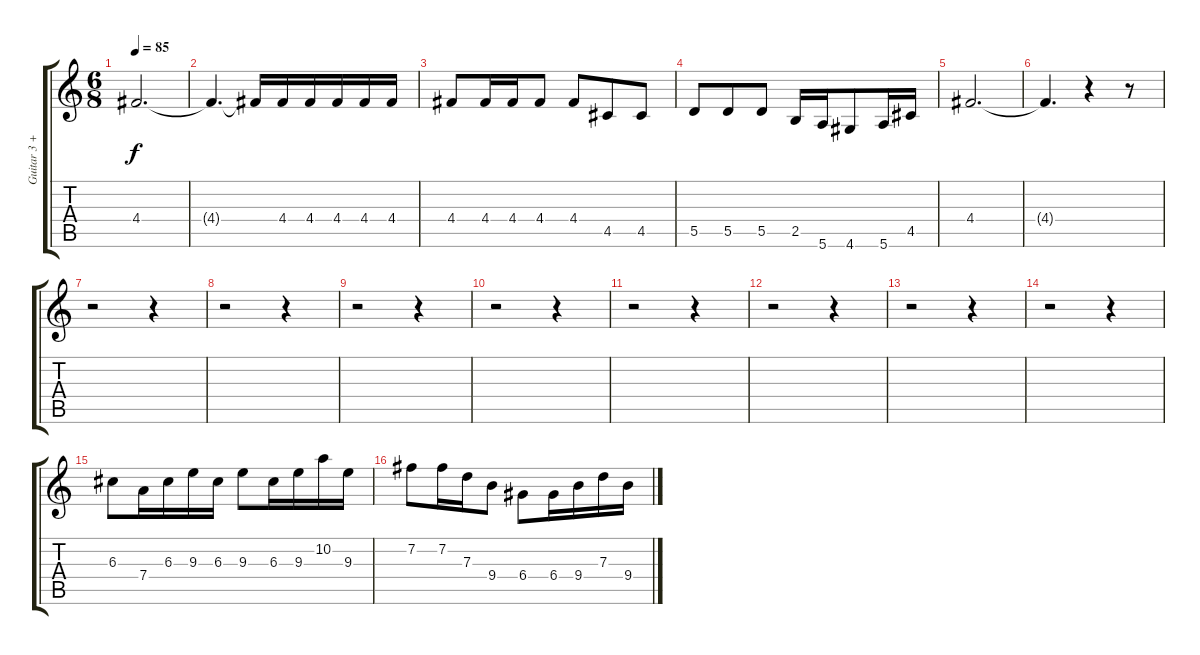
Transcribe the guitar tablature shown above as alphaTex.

\track ("Guitar 3 + Bass" "Guitar 3 +") {instrument distortionguitar}
\staff {score tabs}
\tuning (E4 B3 G3 D3 A2 E2) {hide}
\ts (6 8)
\tempo 85
\clef g2
\ks c
4.4.2{d dy f} |
4.4{t}.4{d} 4.4{t}.16 4.4.16 4.4.16 4.4.16 4.4.16 4.4.16 |
4.4.8 4.4.16 4.4.16 4.4.8 4.4.8 4.5.8 4.5.8 |
5.5.8 5.5.8 5.5.8 2.5.16 5.6.16 4.6.8 5.6.16 4.5.16 |
4.4.2{d} |
4.4{t}.4{d} r.4 r.8 |
r.2 r.4 |
r.2 r.4 |
r.2 r.4 |
r.2 r.4 |
r.2 r.4 |
r.2 r.4 |
r.2 r.4 |
r.2 r.4 |
6.3.8 7.4.16 6.3.16 9.3.16 6.3.16 9.3.8 6.3.16 9.3.16 10.2.16 9.3.16 |
7.2.8 7.2.16 7.3.16 9.4.8 6.4.8 6.4.16 9.4.16 7.3.16 9.4.16
